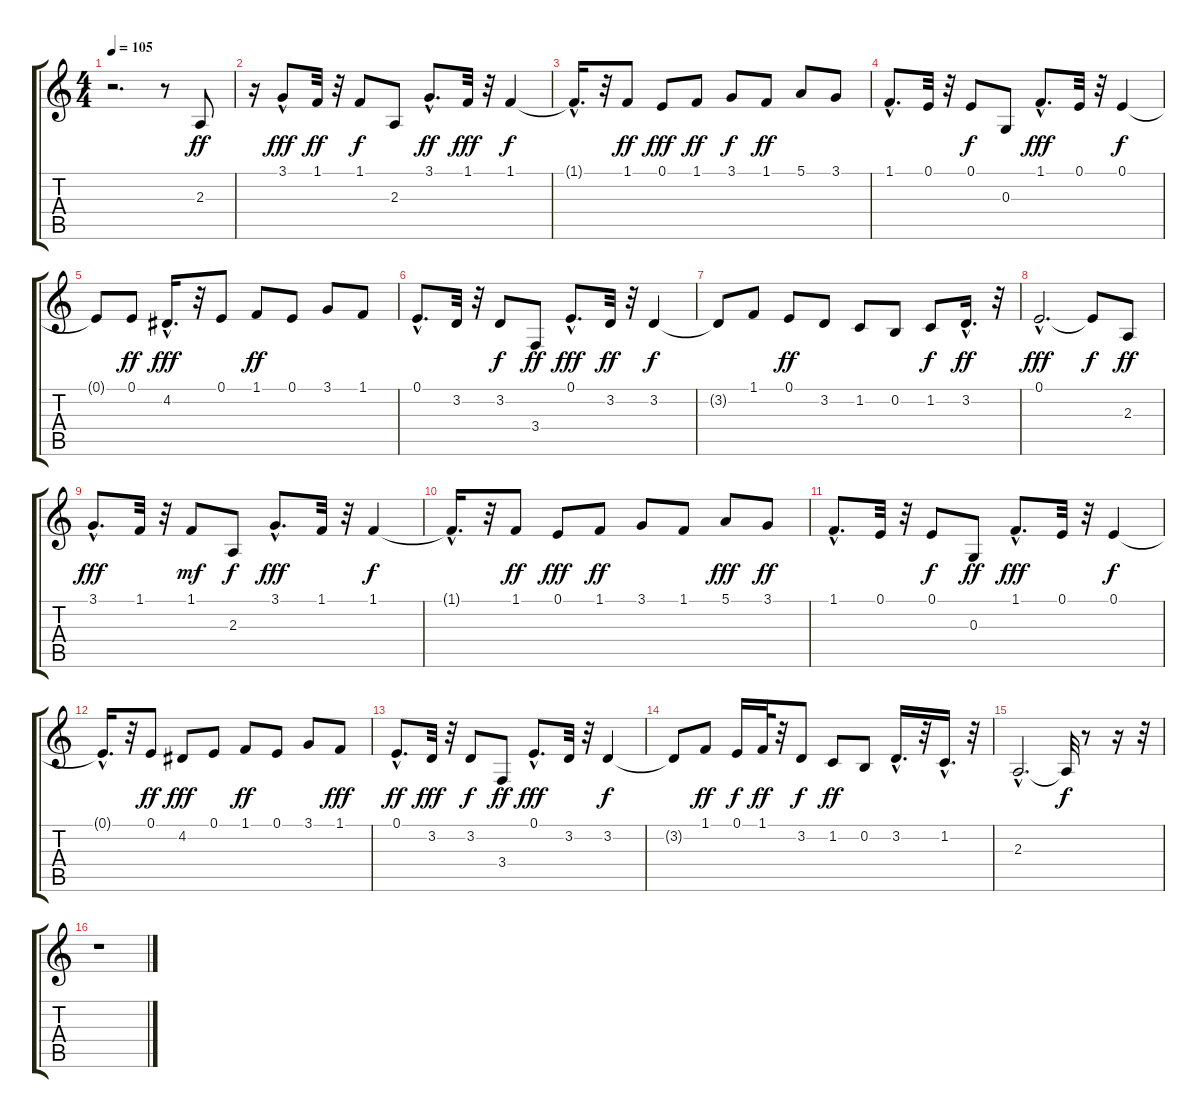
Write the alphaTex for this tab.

\track "" {instrument electricgrandpiano}
\staff {score tabs}
\tuning (E4 B3 G3 D3 A2 E2) {hide}
\ts (4 4)
\tempo 105
\clef g2
\ks c
r.2{d dy ff instrument electricgrandpiano} r.8 2.3.8 |
r.16 3.1{hac}.8{dy fff} 1.1.32{dy ff} r.32 1.1.8{dy f} 2.3.8 3.1{hac}.8{d dy ff} 1.1.32{dy fff} r.32 1.1.4{dy f} |
1.1{hac t}.16{d} r.32 1.1.8{dy ff} 0.1.8{dy fff} 1.1.8{dy ff} 3.1.8{dy f} 1.1.8{dy ff} 5.1.8 3.1.8 |
1.1{hac}.8{d} 0.1.32 r.32 0.1.8{dy f} 0.3.8 1.1{hac}.8{d dy fff} 0.1.32 r.32 0.1.4{dy f} |
0.1{t}.8 0.1.8{dy ff} 4.2{hac}.16{d dy fff} r.32 0.1.8 1.1.8{dy ff} 0.1.8 3.1.8 1.1.8 |
0.1{hac}.8{d} 3.2.32 r.32 3.2.8{dy f} 3.4.8{dy ff} 0.1{hac}.8{d dy fff} 3.2.32{dy ff} r.32 3.2.4{dy f} |
3.2{t}.8 1.1.8 0.1.8{dy ff} 3.2.8 1.2.8 0.2.8 1.2.8{dy f} 3.2{hac}.16{d dy ff} r.32 |
0.1{hac}.2{d dy fff} 0.1{t}.8{dy f} 2.3.8{dy ff} |
3.1{hac}.8{d dy fff} 1.1.32 r.32 1.1.8{dy mf} 2.3.8{dy f} 3.1{hac}.8{d dy fff} 1.1.32 r.32 1.1.4{dy f} |
1.1{hac t}.16{d} r.32 1.1.8{dy ff} 0.1.8{dy fff} 1.1.8{dy ff} 3.1.8 1.1.8 5.1.8{dy fff} 3.1.8{dy ff} |
1.1{hac}.8{d} 0.1.32 r.32 0.1.8{dy f} 0.3.8{dy ff} 1.1{hac}.8{d dy fff} 0.1.32 r.32 0.1.4{dy f} |
0.1{hac t}.16{d} r.32 0.1.8{dy ff} 4.2.8{dy fff} 0.1.8 1.1.8{dy ff} 0.1.8 3.1.8 1.1.8{dy fff} |
0.1{hac}.8{d dy ff} 3.2.32{dy fff} r.32 3.2.8{dy f} 3.4.8{dy ff} 0.1{hac}.8{d dy fff} 3.2.32 r.32 3.2.4{dy f} |
3.2{t}.8 1.1.8{dy ff} 0.1.16{dy f} 1.1.32{dy ff} r.32 3.2.8{dy f} 1.2.8{dy ff} 0.2.8 3.2{hac}.16{d} r.32 1.2{hac}.16{d} r.32 |
2.3{hac}.2{d} 2.3{t}.32{dy f} r.8 r.16 r.32 |
r.1
